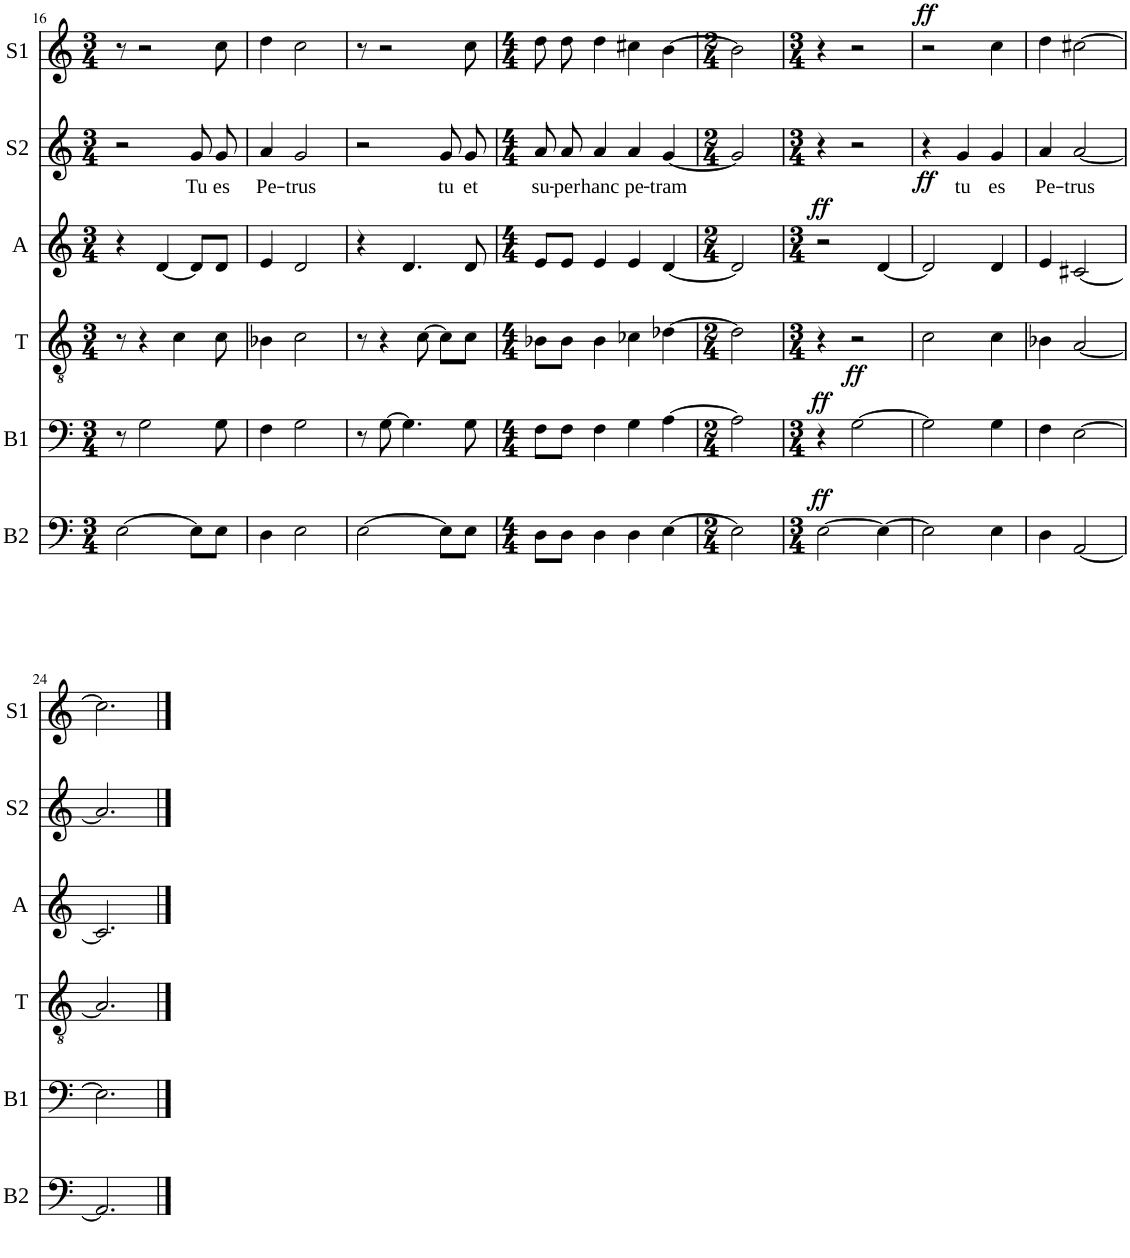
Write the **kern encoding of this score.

**kern	**dynam	**kern	**dynam	**kern	**dynam	**kern	**dynam	**kern	**text	**dynam	**kern	**dynam
*part6	*part6	*part5	*part5	*part4	*part4	*part3	*part3	*part2	*part2	*part2	*part1	*part1
*staff6	*staff6	*staff5	*staff5	*staff4	*staff4	*staff3	*staff3	*staff2	*staff2	*staff2	*staff1	*staff1
*I"Basse 2	*	*I"Basse 1	*	*I"Tenor	*	*I"Alto	*	*I"Soprano 2	*	*	*I"Soprano 1	*
*I'B2	*	*I'B1	*	*I'T	*	*I'A	*	*I'S2	*	*	*I'S1	*
!!LO:PB:g=z
*clefF4	*	*clefF4	*	*clefGv2	*	*clefG2	*	*clefG2	*	*	*clefG2	*
*k[]	*	*k[]	*	*k[]	*	*k[]	*	*k[]	*	*	*k[]	*
*M3/4	*	*M3/4	*	*M3/4	*	*M3/4	*	*M3/4	*	*	*M3/4	*
=16	=16	=16	=16	=16	=16	=16	=16	=16	=16	=16	=16	=16
[2E\	.	8r	.	8r	.	4r	.	2r	.	.	8r	.
.	.	2G\	.	4r	.	.	.	.	.	.	2r	.
.	.	.	.	.	.	[4d/	.	.	.	.	.	.
.	.	.	.	4c\	.	.	.	.	.	.	.	.
!	!	!	!	!	!	!	!	!	!LO:LY:b	!	!	!
8E\L]	.	.	.	.	.	8d/L]	.	8g/L	Tu	.	.	.
!	!	!	!	!	!	!	!	!	!LO:LY:b	!	!	!
8E\J	.	8G\	.	8c\	.	8d/J	.	8g/J	es	.	8cc\	.
=17	=17	=17	=17	=17	=17	=17	=17	=17	=17	=17	=17	=17
!	!	!	!	!	!	!	!	!	!LO:LY:b	!	!	!
4D\	.	4F\	.	4B-X\	.	4e/	.	4a/	Pe-	.	4dd\	.
!	!	!	!	!	!	!	!	!	!LO:LY:b	!	!	!
2E\	.	2G\	.	2c\	.	2d/	.	2g/	-trus	.	2cc\	.
=18	=18	=18	=18	=18	=18	=18	=18	=18	=18	=18	=18	=18
[2E\	.	8r	.	8r	.	4r	.	2r	.	.	8r	.
.	.	[8G\	.	4r	.	.	.	.	.	.	2r	.
.	.	4.G\]	.	.	.	4.d/	.	.	.	.	.	.
.	.	.	.	[8c\	.	.	.	.	.	.	.	.
!	!	!	!	!	!	!	!	!	!LO:LY:b	!	!	!
8E\L]	.	.	.	8c\L]	.	.	.	8g/L	tu	.	.	.
!	!	!	!	!	!	!	!	!	!LO:LY:b	!	!	!
8E\J	.	8G\	.	8c\J	.	8d/	.	8g/J	et	.	8cc\	.
=19	=19	=19	=19	=19	=19	=19	=19	=19	=19	=19	=19	=19
*M4/4	*	*M4/4	*	*M4/4	*	*M4/4	*	*M4/4	*	*	*M4/4	*
!	!	!	!	!	!	!	!	!	!LO:LY:b	!	!	!
8D\L	.	8F\L	.	8B-X\L	.	8e/L	.	8a/L	su-	.	8dd\L	.
!	!	!	!	!	!	!	!	!	!LO:LY:b	!	!	!
8D\J	.	8F\J	.	8B-\J	.	8e/J	.	8a/J	-per	.	8dd\J	.
!	!	!	!	!	!	!	!	!	!LO:LY:b	!	!	!
4D\	.	4F\	.	4B-\	.	4e/	.	4a/	hanc	.	4dd\	.
!	!	!	!	!	!	!	!	!	!LO:LY:b	!	!	!
4D\	.	4G\	.	4c-X\	.	4e/	.	4a/	pe-	.	4cc#X\	.
!	!	!	!	!	!	!	!	!	!LO:LY:b	!	!	!
[4E\	.	[4A\	.	[4d-X\	.	[4d/	.	[4g/	-tram	.	[4b\	.
=20	=20	=20	=20	=20	=20	=20	=20	=20	=20	=20	=20	=20
*M2/4	*	*M2/4	*	*M2/4	*	*M2/4	*	*M2/4	*	*	*M2/4	*
2E\]	.	2A\]	.	2d-\]	.	2d/]	.	2g/]	.	.	2b\]	.
=21	=21	=21	=21	=21	=21	=21	=21	=21	=21	=21	=21	=21
*M3/4	*	*M3/4	*	*M3/4	*	*M3/4	*	*M3/4	*	*	*M3/4	*
!	!LO:DY:a	!	!LO:DY:a	!	!	!	!LO:DY:a	!	!	!	!	!
[2E\	ff	4r	ff	4r	.	2r	ff	4r	.	.	4r	.
!	!	!	!	!	!LO:DY:b	!	!	!	!	!	!	!
.	.	[2G\	.	2r	ff	.	.	2r	.	.	2r	.
4E\_	.	.	.	.	.	[4d/	.	.	.	.	.	.
=22	=22	=22	=22	=22	=22	=22	=22	=22	=22	=22	=22	=22
!	!	!	!	!	!	!	!	!	!	!LO:DY:b	!	!LO:DY:a
2E\]	.	2G\]	.	2c\	.	2d/]	.	4r	.	ff	2r	ff
!	!	!	!	!	!	!	!	!	!LO:LY:b	!	!	!
.	.	.	.	.	.	.	.	4g/	tu	.	.	.
!	!	!	!	!	!	!	!	!	!LO:LY:b	!	!	!
4E\	.	4G\	.	4c\	.	4d/	.	4g/	es	.	4cc\	.
=23	=23	=23	=23	=23	=23	=23	=23	=23	=23	=23	=23	=23
!	!	!	!	!	!	!	!	!	!LO:LY:b	!	!	!
4D\	.	4F\	.	4B-X\	.	4e/	.	4a/	Pe-	.	4dd\	.
!	!	!	!	!	!	!	!	!	!LO:LY:b	!	!	!
[2AA/	.	[2E\	.	[2A/	.	[2c#X/	.	[2a/	-trus	.	[2cc#X\	.
!!LO:LB:g=z
=24	=24	=24	=24	=24	=24	=24	=24	=24	=24	=24	=24	=24
2.AA/]	.	2.E\]	.	2.A/]	.	2.c#/]	.	2.a/]	.	.	2.cc#\]	.
==	==	==	==	==	==	==	==	==	==	==	==	==
*-	*-	*-	*-	*-	*-	*-	*-	*-	*-	*-	*-	*-
